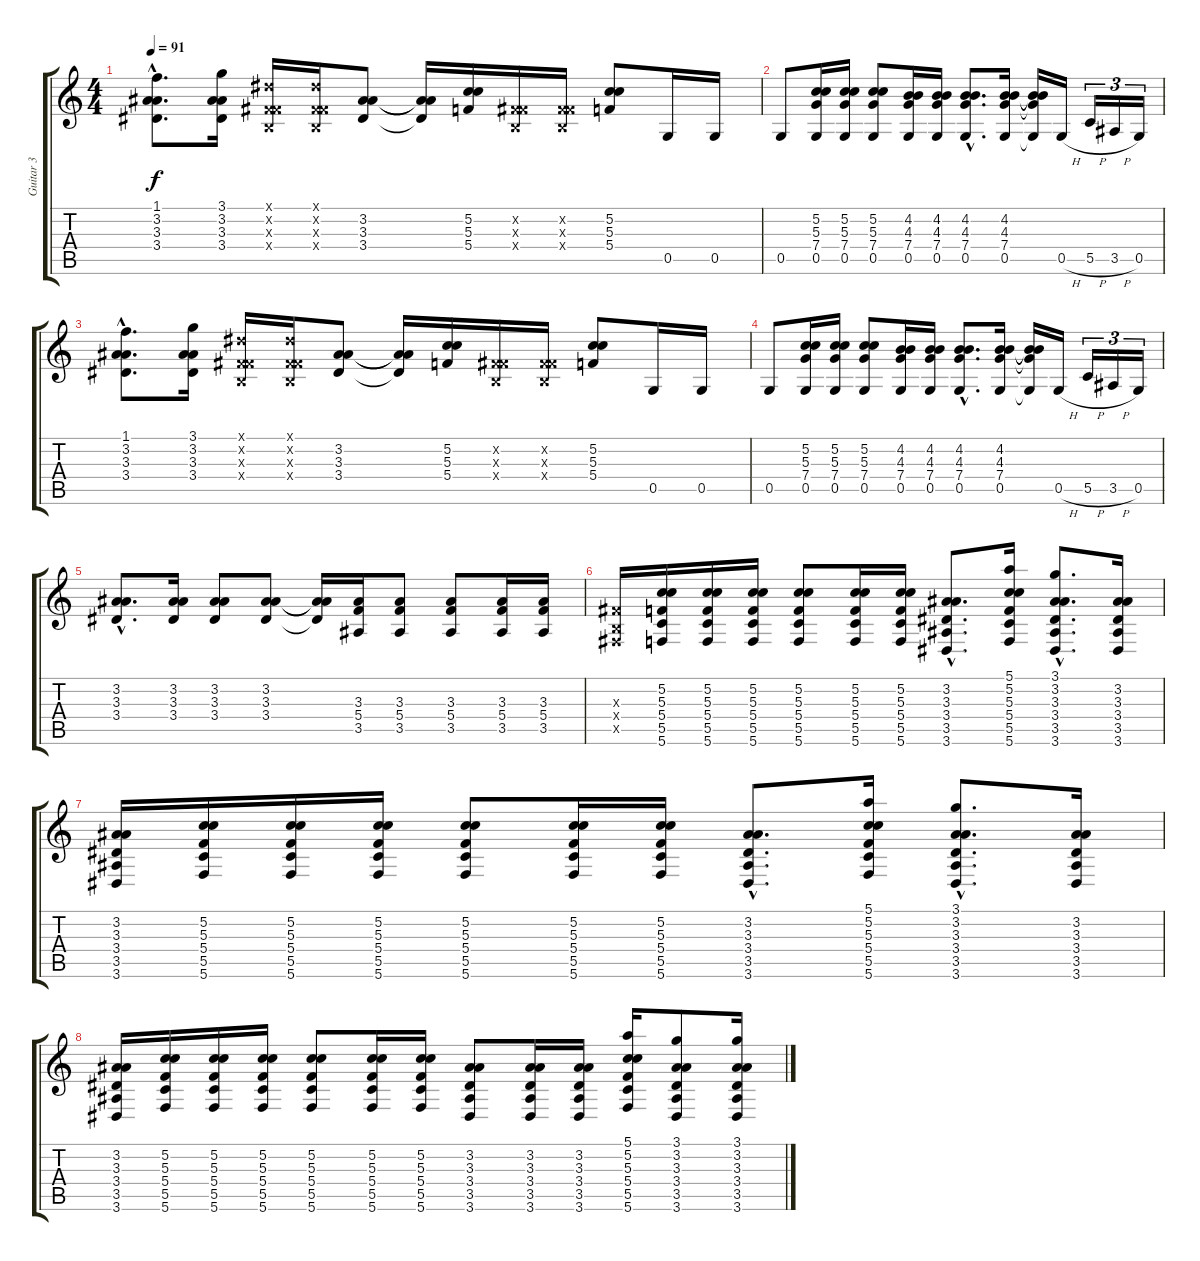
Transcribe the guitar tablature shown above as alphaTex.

\track ("Guitar 3" "Guitar 3") {instrument overdrivenguitar}
\staff {score tabs}
\tuning (E4 G3 G3 C3 G2 C2) {hide}
\ts (4 4)
\tempo 91
\clef g2
\ks c
(1.1{hac} 3.2{hac} 3.3{hac} 3.4{hac}).8{d dy f} (3.1 3.2 3.3 3.4).16 (-1.1{x} -1.2{x} -1.3{x} -1.4{x}).16 (-1.1{x} -1.2{x} -1.3{x} -1.4{x}).16 (3.2 3.3 3.4).8 (3.2{t} 3.3{t} 3.4{t}).16 (5.2 5.3 5.4).16 (-1.2{x} -1.3{x} -1.4{x}).16 (-1.2{x} -1.3{x} -1.4{x}).16 (5.2 5.3 5.4).8 0.5.16 0.5.16 |
0.5.8 (5.2 5.3 7.4 0.5).16 (5.2 5.3 7.4 0.5).16 (5.2 5.3 7.4 0.5).8 (4.2 4.3 7.4 0.5).16 (4.2 4.3 7.4 0.5).16 (4.2{hac} 4.3{hac} 7.4{hac} 0.5{hac}).8{d} (4.2 4.3 7.4 0.5).16 (4.2{t} 4.3{t} 7.4{t} 0.5{t}).16 0.5{h}.16 5.5{h}.16{tu (3 2)} 3.5{h}.16{tu (3 2)} 0.5.16{tu (3 2)} |
(1.1{hac} 3.2{hac} 3.3{hac} 3.4{hac}).8{d} (3.1 3.2 3.3 3.4).16 (-1.1{x} -1.2{x} -1.3{x} -1.4{x}).16 (-1.1{x} -1.2{x} -1.3{x} -1.4{x}).16 (3.2 3.3 3.4).8 (3.2{t} 3.3{t} 3.4{t}).16 (5.2 5.3 5.4).16 (-1.2{x} -1.3{x} -1.4{x}).16 (-1.2{x} -1.3{x} -1.4{x}).16 (5.2 5.3 5.4).8 0.5.16 0.5.16 |
0.5.8 (5.2 5.3 7.4 0.5).16 (5.2 5.3 7.4 0.5).16 (5.2 5.3 7.4 0.5).8 (4.2 4.3 7.4 0.5).16 (4.2 4.3 7.4 0.5).16 (4.2{hac} 4.3{hac} 7.4{hac} 0.5{hac}).8{d} (4.2 4.3 7.4 0.5).16 (4.2{t} 4.3{t} 7.4{t} 0.5{t}).16 0.5{h}.16 5.5{h}.16{tu (3 2)} 3.5{h}.16{tu (3 2)} 0.5.16{tu (3 2)} |
(3.2{hac} 3.3{hac} 3.4{hac}).8{d} (3.2 3.3 3.4).16 (3.2 3.3 3.4).8 (3.2 3.3 3.4).8 (3.2{t} 3.3{t} 3.4{t}).16 (3.3 5.4 3.5).16 (3.3 5.4 3.5).8 (3.3 5.4 3.5).8 (3.3 5.4 3.5).16 (3.3 5.4 3.5).16 |
(-1.3{x} -1.4{x} -1.5{x}).16 (5.2 5.3 5.4 5.5 5.6).16 (5.2 5.3 5.4 5.5 5.6).16 (5.2 5.3 5.4 5.5 5.6).16 (5.2 5.3 5.4 5.5 5.6).8 (5.2 5.3 5.4 5.5 5.6).16 (5.2 5.3 5.4 5.5 5.6).16 (3.2{hac} 3.3{hac} 3.4{hac} 3.5{hac} 3.6{hac}).8{d} (5.1 5.2 5.3 5.4 5.5 5.6).16 (3.1{hac} 3.2{hac} 3.3{hac} 3.4{hac} 3.5{hac} 3.6{hac}).8{d} (3.2 3.3 3.4 3.5 3.6).16 |
(3.2 3.3 3.4 3.5 3.6).16 (5.2 5.3 5.4 5.5 5.6).16 (5.2 5.3 5.4 5.5 5.6).16 (5.2 5.3 5.4 5.5 5.6).16 (5.2 5.3 5.4 5.5 5.6).8 (5.2 5.3 5.4 5.5 5.6).16 (5.2 5.3 5.4 5.5 5.6).16 (3.2{hac} 3.3{hac} 3.4{hac} 3.5{hac} 3.6{hac}).8{d} (5.1 5.2 5.3 5.4 5.5 5.6).16 (3.1{hac} 3.2{hac} 3.3{hac} 3.4{hac} 3.5{hac} 3.6{hac}).8{d} (3.2 3.3 3.4 3.5 3.6).16 |
(3.2 3.3 3.4 3.5 3.6).16 (5.2 5.3 5.4 5.5 5.6).16 (5.2 5.3 5.4 5.5 5.6).16 (5.2 5.3 5.4 5.5 5.6).16 (5.2 5.3 5.4 5.5 5.6).8 (5.2 5.3 5.4 5.5 5.6).16 (5.2 5.3 5.4 5.5 5.6).16 (3.2 3.3 3.4 3.5 3.6).8 (3.2 3.3 3.4 3.5 3.6).16 (3.2 3.3 3.4 3.5 3.6).16 (5.1 5.2 5.3 5.4 5.5 5.6).16 (3.1 3.2 3.3 3.4 3.5 3.6).8 (3.1 3.2 3.3 3.4 3.5 3.6).16
